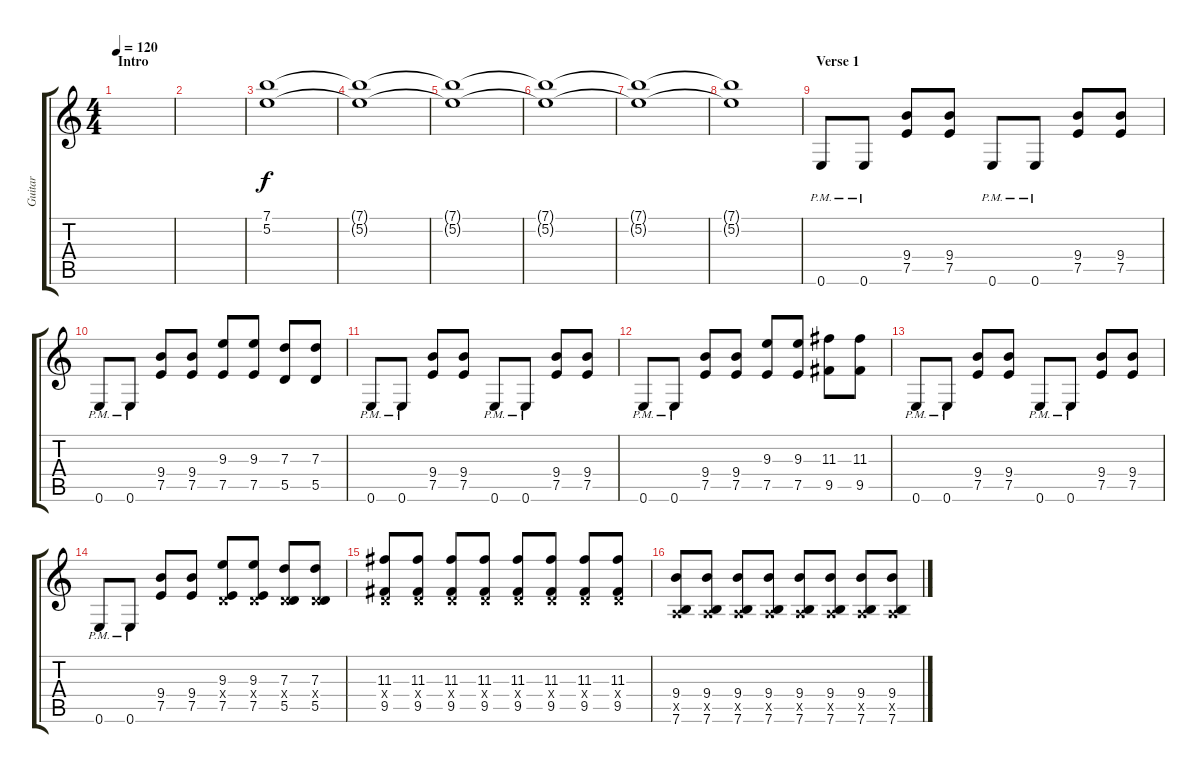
\track ("Guitar" "Guitar") {instrument overdrivenguitar}
\staff {score tabs}
\tuning (E4 B3 G3 D3 A2 E2) {hide}
\ts (4 4)
\section ("" "Intro")
\tempo 120
\tempo 155
\tempo 120
\clef g2
\ks c
|
|
(7.1 5.2).1{volume 8} |
(7.1{t} 5.2{t}).1 |
(7.1{t} 5.2{t}).1 |
(7.1{t} 5.2{t}).1 |
(7.1{t} 5.2{t}).1{volume 10} |
(7.1{t} 5.2{t}).1 |
\section ("" "Verse 1")
0.6{pm}.8{volume 13} 0.6{pm}.8 (9.4 7.5).8 (9.4 7.5).8 0.6{pm}.8 0.6{pm}.8 (9.4 7.5).8 (9.4 7.5).8 |
0.6{pm}.8 0.6{pm}.8 (9.4 7.5).8 (9.4 7.5).8 (9.3 7.5).8 (9.3 7.5).8 (7.3 5.5).8 (7.3 5.5).8 |
0.6{pm}.8 0.6{pm}.8 (9.4 7.5).8 (9.4 7.5).8 0.6{pm}.8 0.6{pm}.8 (9.4 7.5).8 (9.4 7.5).8 |
0.6{pm}.8 0.6{pm}.8 (9.4 7.5).8 (9.4 7.5).8 (9.3 7.5).8 (9.3 7.5).8 (11.3 9.5).8 (11.3 9.5).8 |
0.6{pm}.8 0.6{pm}.8 (9.4 7.5).8 (9.4 7.5).8 0.6{pm}.8 0.6{pm}.8 (9.4 7.5).8 (9.4 7.5).8 |
0.6{pm}.8 0.6{pm}.8 (9.4 7.5).8 (9.4 7.5).8 (9.3 0.4{x} 7.5).8 (9.3 0.4{x} 7.5).8 (7.3 0.4{x} 5.5).8 (7.3 0.4{x} 5.5).8 |
(11.3 0.4{x} 9.5).8 (11.3 0.4{x} 9.5).8 (11.3 0.4{x} 9.5).8 (11.3 0.4{x} 9.5).8 (11.3 0.4{x} 9.5).8 (11.3 0.4{x} 9.5).8 (11.3 0.4{x} 9.5).8 (11.3 0.4{x} 9.5).8 |
(9.4 0.5{x} 7.6).8 (9.4 0.5{x} 7.6).8 (9.4 0.5{x} 7.6).8 (9.4 0.5{x} 7.6).8 (9.4 0.5{x} 7.6).8 (9.4 0.5{x} 7.6).8 (9.4 0.5{x} 7.6).8 (9.4 0.5{x} 7.6).8
